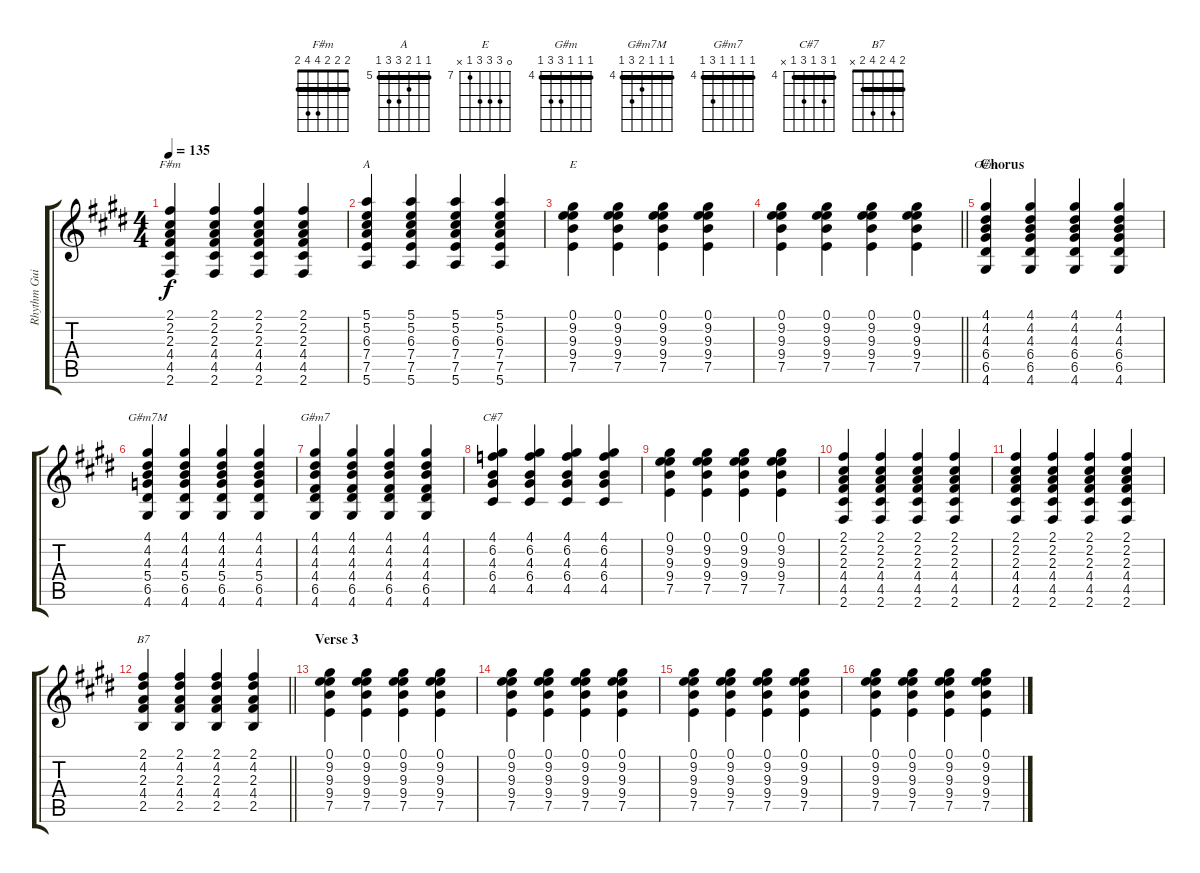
\track ("Rhythm Guitar" "Rhythm Gui") {instrument electricguitarclean}
\staff {score tabs}
\tuning (E4 B3 G3 D3 A2 E2) {hide}
\chord ("F#m" 2 2 2 4 4 2) {barre 2}
\chord ("A" 5 5 6 7 7 5) {firstfret 5 barre 5}
\chord ("E" 0 9 9 9 7 x) {firstfret 7}
\chord ("G#m" 4 4 4 6 6 4) {firstfret 4 barre 4}
\chord ("G#m7M" 4 4 4 5 6 4) {firstfret 4 barre 4}
\chord ("G#m7" 4 4 4 4 6 4) {firstfret 4 barre 4}
\chord ("C#7" 4 6 4 6 4 x) {firstfret 4 barre 4}
\chord ("B7" 2 4 2 4 2 x) {barre 2}
\ts (4 4)
\tempo 135
\clef g2
\ks e
(2.1 2.2 2.3 4.4 4.5 2.6).4{ch "F#m" dy f} (2.1 2.2 2.3 4.4 4.5 2.6).4 (2.1 2.2 2.3 4.4 4.5 2.6).4 (2.1 2.2 2.3 4.4 4.5 2.6).4 |
(5.1 5.2 6.3 7.4 7.5 5.6).4{ch "A"} (5.1 5.2 6.3 7.4 7.5 5.6).4 (5.1 5.2 6.3 7.4 7.5 5.6).4 (5.1 5.2 6.3 7.4 7.5 5.6).4 |
(0.1 9.2 9.3 9.4 7.5).4{ch "E"} (0.1 9.2 9.3 9.4 7.5).4 (0.1 9.2 9.3 9.4 7.5).4 (0.1 9.2 9.3 9.4 7.5).4 |
\barLineRight lightlight
(0.1 9.2 9.3 9.4 7.5).4 (0.1 9.2 9.3 9.4 7.5).4 (0.1 9.2 9.3 9.4 7.5).4 (0.1 9.2 9.3 9.4 7.5).4 |
\section ("" "Chorus")
(4.1 4.2 4.3 6.4 6.5 4.6).4{ch "G#m"} (4.1 4.2 4.3 6.4 6.5 4.6).4 (4.1 4.2 4.3 6.4 6.5 4.6).4 (4.1 4.2 4.3 6.4 6.5 4.6).4 |
(4.1 4.2 4.3 5.4 6.5 4.6).4{ch "G#m7M"} (4.1 4.2 4.3 5.4 6.5 4.6).4 (4.1 4.2 4.3 5.4 6.5 4.6).4 (4.1 4.2 4.3 5.4 6.5 4.6).4 |
(4.1 4.2 4.3 4.4 6.5 4.6).4{ch "G#m7"} (4.1 4.2 4.3 4.4 6.5 4.6).4 (4.1 4.2 4.3 4.4 6.5 4.6).4 (4.1 4.2 4.3 4.4 6.5 4.6).4 |
(4.1 6.2 4.3 6.4 4.5).4{ch "C#7"} (4.1 6.2 4.3 6.4 4.5).4 (4.1 6.2 4.3 6.4 4.5).4 (4.1 6.2 4.3 6.4 4.5).4 |
(0.1 9.2 9.3 9.4 7.5).4 (0.1 9.2 9.3 9.4 7.5).4 (0.1 9.2 9.3 9.4 7.5).4 (0.1 9.2 9.3 9.4 7.5).4 |
(2.1 2.2 2.3 4.4 4.5 2.6).4 (2.1 2.2 2.3 4.4 4.5 2.6).4 (2.1 2.2 2.3 4.4 4.5 2.6).4 (2.1 2.2 2.3 4.4 4.5 2.6).4 |
(2.1 2.2 2.3 4.4 4.5 2.6).4 (2.1 2.2 2.3 4.4 4.5 2.6).4 (2.1 2.2 2.3 4.4 4.5 2.6).4 (2.1 2.2 2.3 4.4 4.5 2.6).4 |
\barLineRight lightlight
(2.1 4.2 2.3 4.4 2.5).4{ch "B7"} (2.1 4.2 2.3 4.4 2.5).4 (2.1 4.2 2.3 4.4 2.5).4 (2.1 4.2 2.3 4.4 2.5).4 |
\section ("" "Verse 3")
(0.1 9.2 9.3 9.4 7.5).4 (0.1 9.2 9.3 9.4 7.5).4 (0.1 9.2 9.3 9.4 7.5).4 (0.1 9.2 9.3 9.4 7.5).4 |
(0.1 9.2 9.3 9.4 7.5).4 (0.1 9.2 9.3 9.4 7.5).4 (0.1 9.2 9.3 9.4 7.5).4 (0.1 9.2 9.3 9.4 7.5).4 |
(0.1 9.2 9.3 9.4 7.5).4 (0.1 9.2 9.3 9.4 7.5).4 (0.1 9.2 9.3 9.4 7.5).4 (0.1 9.2 9.3 9.4 7.5).4 |
(0.1 9.2 9.3 9.4 7.5).4 (0.1 9.2 9.3 9.4 7.5).4 (0.1 9.2 9.3 9.4 7.5).4 (0.1 9.2 9.3 9.4 7.5).4
